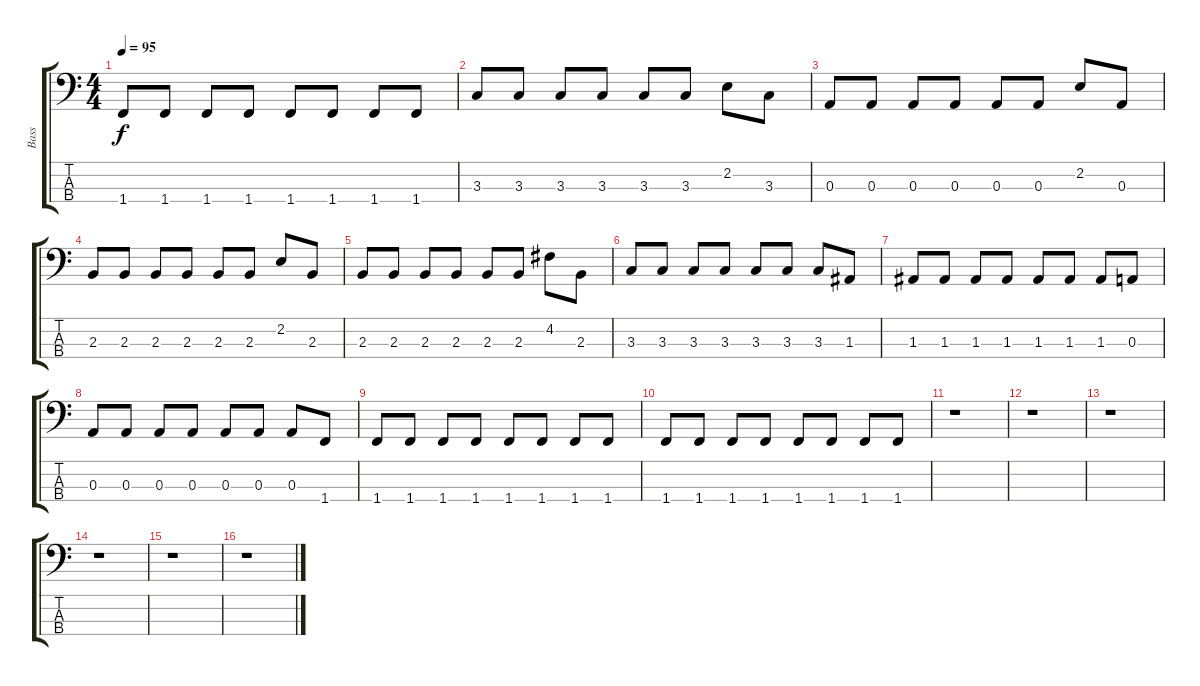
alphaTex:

\track ("Bass" "Bass") {instrument electricbasspick}
\staff {score tabs}
\tuning (G2 D2 A1 E1) {hide}
\ts (4 4)
\tempo 95
\clef f4
\ks c
1.4.8{dy f} 1.4.8 1.4.8 1.4.8 1.4.8 1.4.8 1.4.8 1.4.8 |
3.3.8 3.3.8 3.3.8 3.3.8 3.3.8 3.3.8 2.2.8 3.3.8 |
0.3.8 0.3.8 0.3.8 0.3.8 0.3.8 0.3.8 2.2.8 0.3.8 |
2.3.8 2.3.8 2.3.8 2.3.8 2.3.8 2.3.8 2.2.8 2.3.8 |
2.3.8 2.3.8 2.3.8 2.3.8 2.3.8 2.3.8 4.2.8 2.3.8 |
3.3.8 3.3.8 3.3.8 3.3.8 3.3.8 3.3.8 3.3.8 1.3.8 |
1.3.8 1.3.8 1.3.8 1.3.8 1.3.8 1.3.8 1.3.8 0.3.8 |
0.3.8 0.3.8 0.3.8 0.3.8 0.3.8 0.3.8 0.3.8 1.4.8 |
1.4.8 1.4.8 1.4.8 1.4.8 1.4.8 1.4.8 1.4.8 1.4.8 |
1.4.8 1.4.8 1.4.8 1.4.8 1.4.8 1.4.8 1.4.8 1.4.8 |
r.1 |
r.1 |
r.1 |
r.1 |
r.1 |
r.1
